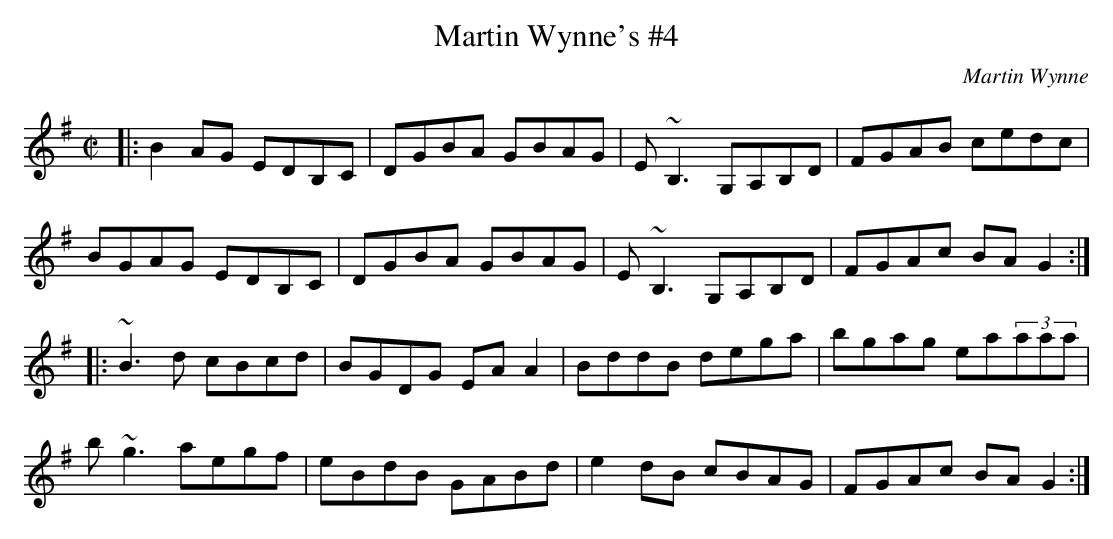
X:1
T:Martin Wynne's #4
C:Martin Wynne
M:C|
K:G
|: B2AG EDB,C | DGBA GBAG | E~B,3 G,A,B,D | FGAB cedc |
BGAG EDB,C | DGBA GBAG | E~B,3 G,A,B,D | FGAc BAG2 :|
|: ~B3d cBcd | BGDG EAA2 | BddB dega | bgag ea(3aaa |
b~g3 aegf | eBdB GABd | e2dB cBAG | FGAc BAG2 :|
